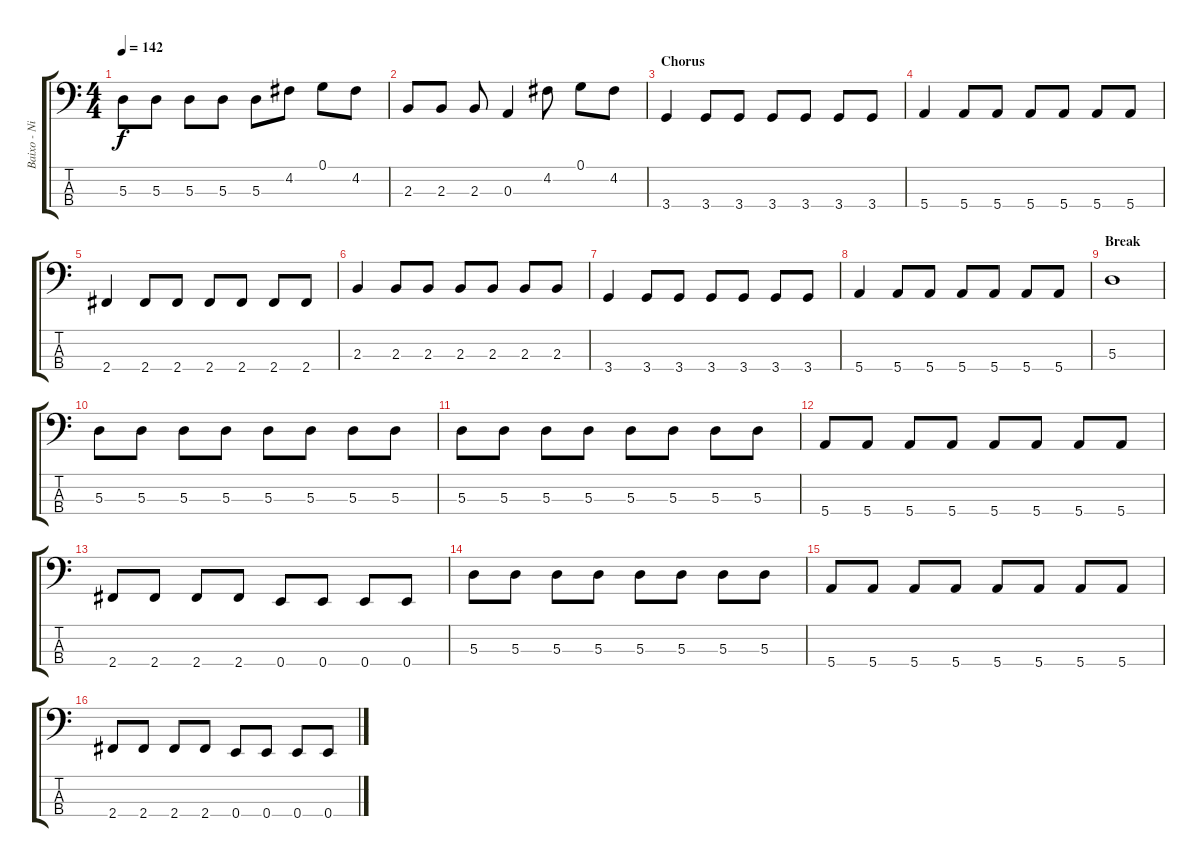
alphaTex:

\track ("Baixo - Nikola" "Baixo - Ni") {instrument electricbasspick}
\staff {score tabs}
\tuning (G2 D2 A1 E1) {hide}
\ts (4 4)
\tempo 142
\clef f4
\ks c
5.3.8{dy f} 5.3.8 5.3.8 5.3.8 5.3.8 4.2.8 0.1.8 4.2.8 |
2.3.8 2.3.8 2.3.8 0.3.4 4.2.8 0.1.8 4.2.8 |
\section ("" "Chorus")
3.4.4 3.4.8 3.4.8 3.4.8 3.4.8 3.4.8 3.4.8 |
5.4.4 5.4.8 5.4.8 5.4.8 5.4.8 5.4.8 5.4.8 |
2.4.4 2.4.8 2.4.8 2.4.8 2.4.8 2.4.8 2.4.8 |
2.3.4 2.3.8 2.3.8 2.3.8 2.3.8 2.3.8 2.3.8 |
3.4.4 3.4.8 3.4.8 3.4.8 3.4.8 3.4.8 3.4.8 |
5.4.4 5.4.8 5.4.8 5.4.8 5.4.8 5.4.8 5.4.8 |
\section ("" "Break")
5.3.1 |
5.3.8 5.3.8 5.3.8 5.3.8 5.3.8 5.3.8 5.3.8 5.3.8 |
5.3.8 5.3.8 5.3.8 5.3.8 5.3.8 5.3.8 5.3.8 5.3.8 |
5.4.8 5.4.8 5.4.8 5.4.8 5.4.8 5.4.8 5.4.8 5.4.8 |
2.4.8 2.4.8 2.4.8 2.4.8 0.4.8 0.4.8 0.4.8 0.4.8 |
5.3.8 5.3.8 5.3.8 5.3.8 5.3.8 5.3.8 5.3.8 5.3.8 |
5.4.8 5.4.8 5.4.8 5.4.8 5.4.8 5.4.8 5.4.8 5.4.8 |
2.4.8 2.4.8 2.4.8 2.4.8 0.4.8 0.4.8 0.4.8 0.4.8
